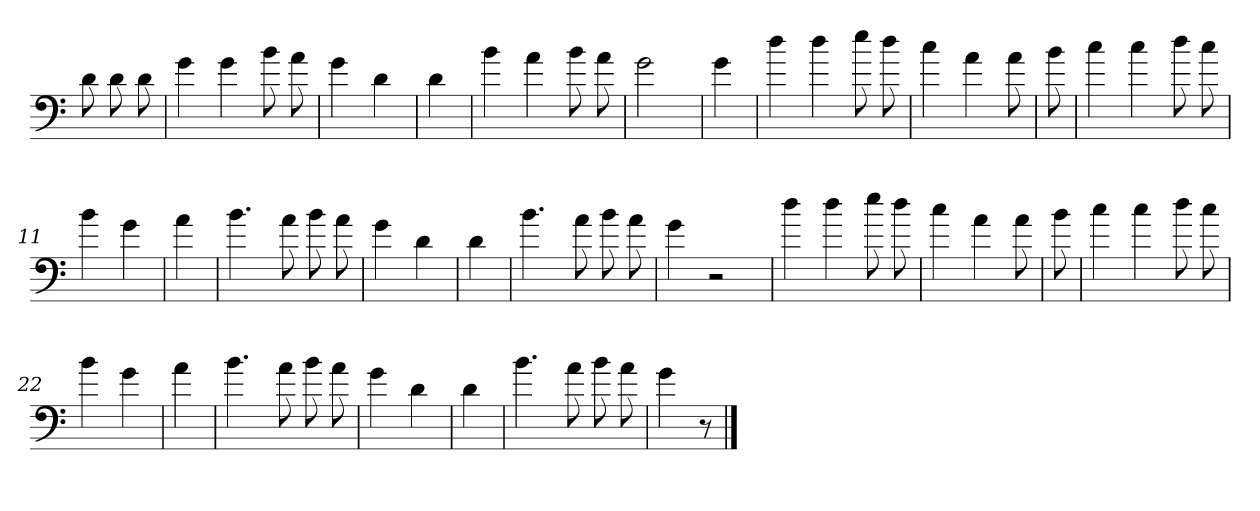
**kern
*part1
*staff1
*clefF4
*k[]
=
8d
8d
8d
=1
4g
4g
8b
8a
=2
4g
4d
=3
4d
=4
4b
4a
8b
8a
=5
2g
=6
4g
=7
4dd
4dd
8ee
8dd
=8
4cc
4a
8a
=9
8b
=10
4cc
4cc
8dd
8cc
=11
4b
4g
=12
4a
=13
4.b
8a
8b
8a
=14
4g
4d
=15
4d
=16
4.b
8a
8b
8a
=17
4g
2r
=18
4dd
4dd
8ee
8dd
=19
4cc
4a
8a
=20
8b
=21
4cc
4cc
8dd
8cc
=22
4b
4g
=23
4a
=24
4.b
8a
8b
8a
=25
4g
4d
=26
4d
=27
4.b
8a
8b
8a
=28
4g
8r
==
*-
